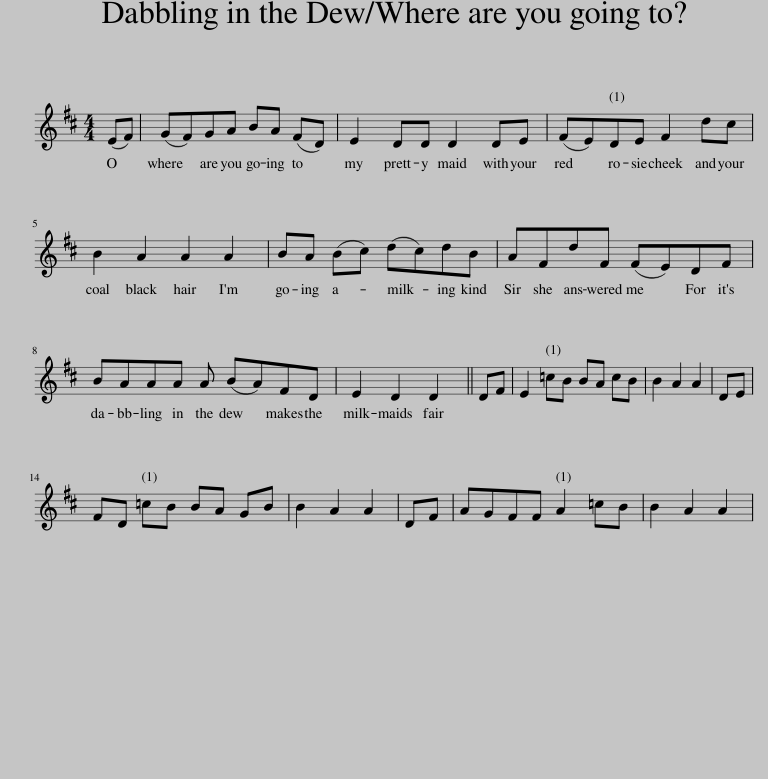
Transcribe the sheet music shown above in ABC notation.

X:1
L:1/8
M:4/4
I:linebreak $
K:D
V:1 treble
V:1
 (EF) | (GF)GA BA (FD) | E2 DD D2 DE | (FE)DE F2 dc |$ B2 A2 A2 A2 | %5
 BA (Bc) (dc)dB | AFdF (FE)DF |$ BAAA A (BA)FD | E2 D2 D2 || DF | %10
 E2 =cB BA cB | B2 A2 A2 | DE |$ FD =cB BA GB | B2 A2 A2 | %15
 DF | AGFF A2 =cB | B2 A2 A2 | %18
